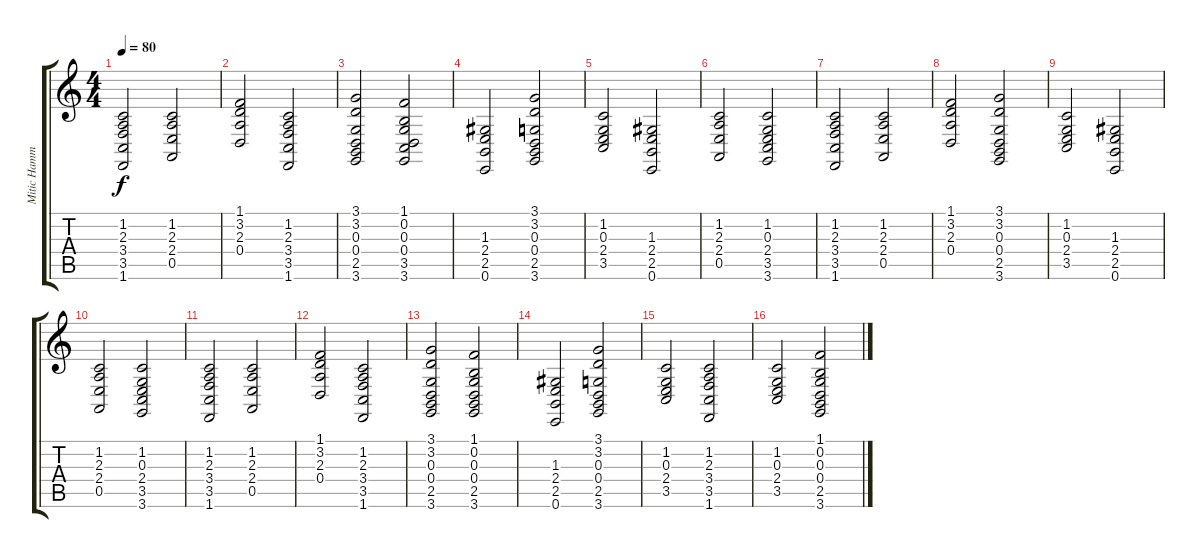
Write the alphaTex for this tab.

\track ("Mitic Hammond" "Mitic Hamm") {instrument drawbarorgan}
\staff {score tabs}
\tuning (E4 B3 G3 D3 A2 E2) {hide}
\ts (4 4)
\tempo 80
\clef g2
\ks c
(1.2 2.3 3.4 3.5 1.6).2{dy f} (1.2 2.3 2.4 0.5).2 |
(1.1 3.2 2.3 0.4).2 (1.2 2.3 3.4 3.5 1.6).2 |
(3.1 3.2 0.3 0.4 2.5 3.6).2 (1.1 0.2 0.3 0.4 3.5 3.6).2 |
(1.3 2.4 2.5 0.6).2 (3.1 3.2 0.3 0.4 2.5 3.6).2 |
(1.2 0.3 2.4 3.5).2 (1.3 2.4 2.5 0.6).2 |
(1.2 2.3 2.4 0.5).2 (1.2 0.3 2.4 3.5 3.6).2 |
(1.2 2.3 3.4 3.5 1.6).2 (1.2 2.3 2.4 0.5).2 |
(1.1 3.2 2.3 0.4).2 (3.1 3.2 0.3 0.4 2.5 3.6).2 |
(1.2 0.3 2.4 3.5).2 (1.3 2.4 2.5 0.6).2 |
(1.2 2.3 2.4 0.5).2 (1.2 0.3 2.4 3.5 3.6).2 |
(1.2 2.3 3.4 3.5 1.6).2 (1.2 2.3 2.4 0.5).2 |
(1.1 3.2 2.3 0.4).2 (1.2 2.3 3.4 3.5 1.6).2 |
(3.1 3.2 0.3 0.4 2.5 3.6).2 (1.1 0.2 0.3 0.4 2.5 3.6).2 |
(1.3 2.4 2.5 0.6).2 (3.1 3.2 0.3 0.4 2.5 3.6).2 |
(1.2 0.3 2.4 3.5).2 (1.2 2.3 3.4 3.5 1.6).2 |
(1.2 0.3 2.4 3.5).2 (1.1 0.2 0.3 0.4 2.5 3.6).2
